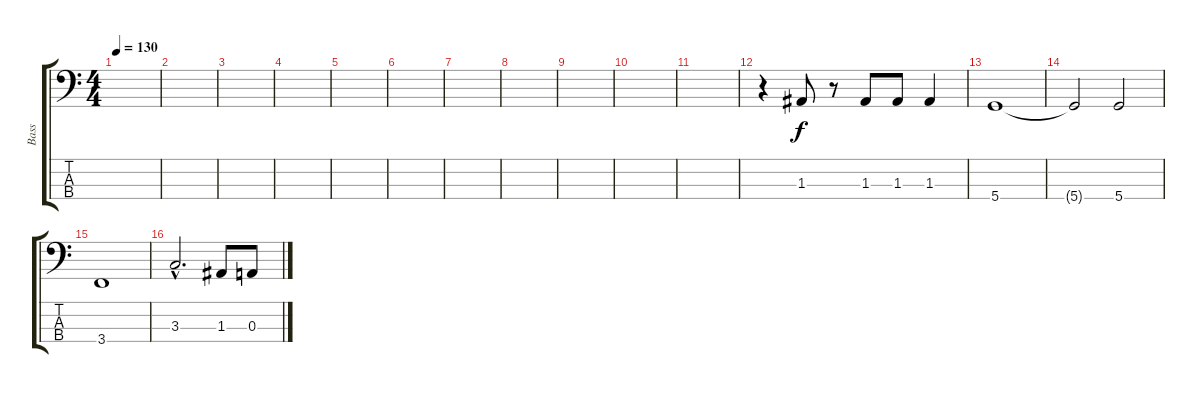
\track ("Bass" "Bass") {instrument electricbassfinger}
\staff {score tabs}
\tuning (G2 D2 A1 D1) {hide}
\ts (4 4)
\tempo 130
\clef f4
\ks c
|
|
|
|
|
|
|
|
|
|
|
r.4 1.3.8 r.8 1.3.8 1.3.8 1.3.4 |
5.4.1 |
5.4{t}.2 5.4.2 |
3.4.1 |
3.3{hac}.2{d} 1.3.8 0.3.8
